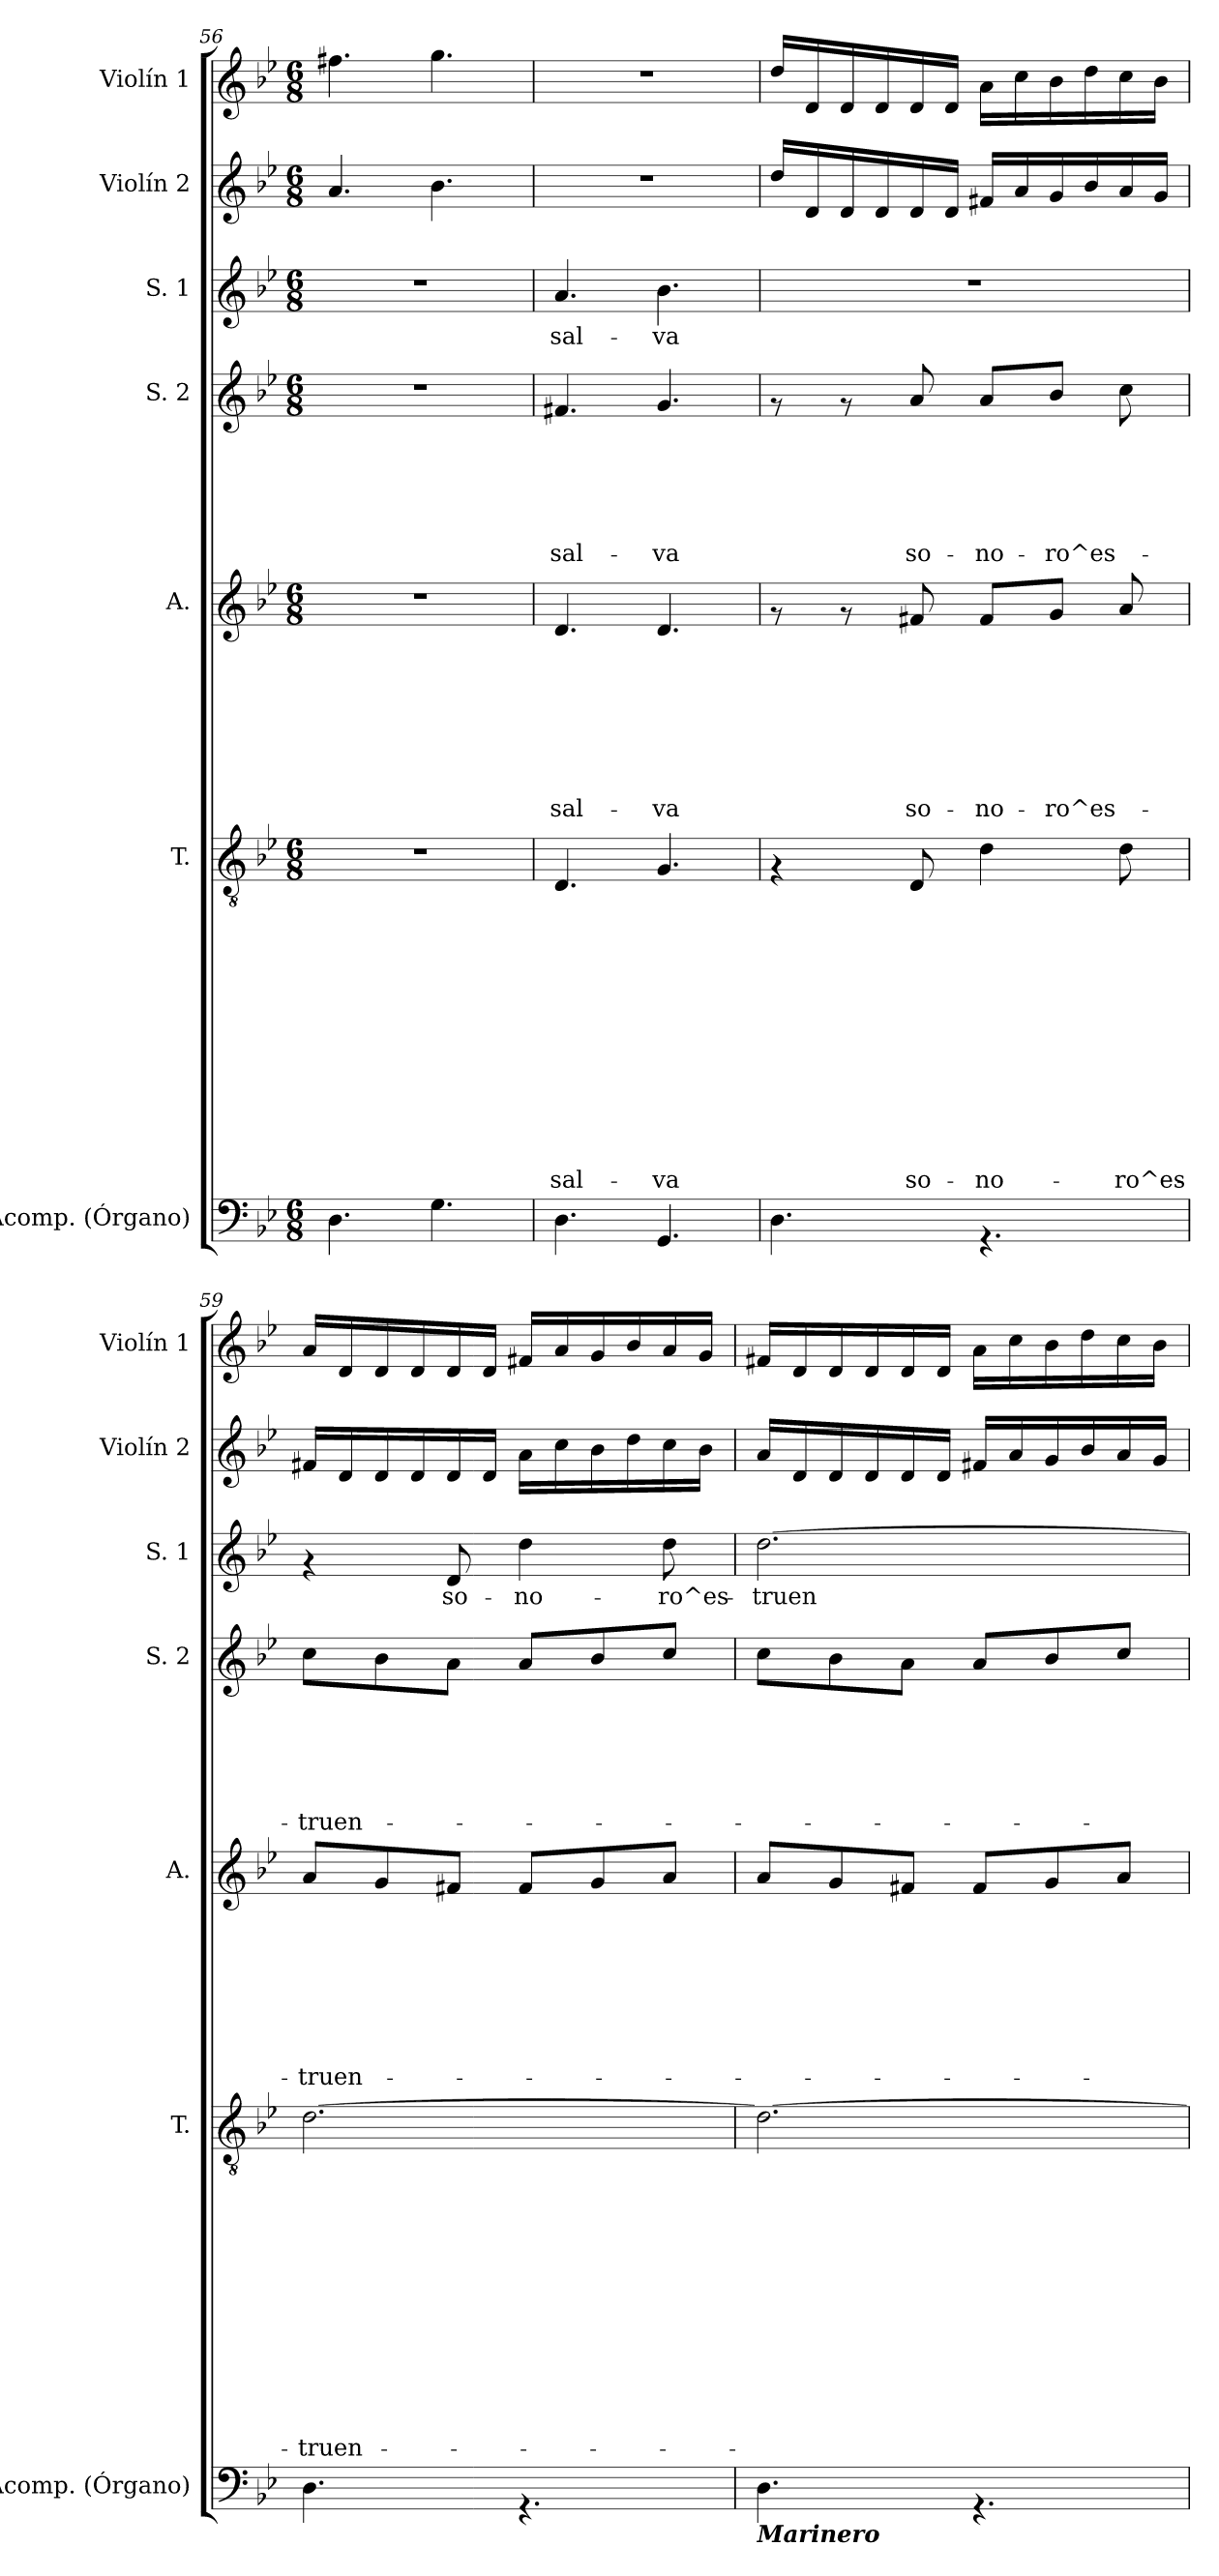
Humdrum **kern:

**kern	**kern	**text	**text	**text	**text	**text	**text	**text	**text	**text	**text	**text	**text	**text	**kern	**text	**text	**text	**text	**text	**text	**text	**text	**kern	**text	**text	**text	**text	**text	**text	**kern	**text	**kern	**kern
*part7	*part6	*part6	*part6	*part6	*part6	*part6	*part6	*part6	*part6	*part6	*part6	*part6	*part6	*part6	*part5	*part5	*part5	*part5	*part5	*part5	*part5	*part5	*part5	*part4	*part4	*part4	*part4	*part4	*part4	*part4	*part3	*part3	*part2	*part1
*staff7	*staff6	*staff6	*staff6	*staff6	*staff6	*staff6	*staff6	*staff6	*staff6	*staff6	*staff6	*staff6	*staff6	*staff6	*staff5	*staff5	*staff5	*staff5	*staff5	*staff5	*staff5	*staff5	*staff5	*staff4	*staff4	*staff4	*staff4	*staff4	*staff4	*staff4	*staff3	*staff3	*staff2	*staff1
*I"Acomp. (Órgano)	*I"T.	*	*	*	*	*	*	*	*	*	*	*	*	*	*I"A.	*	*	*	*	*	*	*	*	*I"S. 2	*	*	*	*	*	*	*I"S. 1	*	*I"Violín 2	*I"Violín 1
*I'Acomp. (Órgano)	*I'T.	*	*	*	*	*	*	*	*	*	*	*	*	*	*I'A.	*	*	*	*	*	*	*	*	*I'S. 2	*	*	*	*	*	*	*I'S. 1	*	*I'Violín 2	*I'Violín 1
*clefF4	*clefGv2	*	*	*	*	*	*	*	*	*	*	*	*	*	*clefG2	*	*	*	*	*	*	*	*	*clefG2	*	*	*	*	*	*	*clefG2	*	*clefG2	*clefG2
*k[b-e-]	*k[b-e-]	*	*	*	*	*	*	*	*	*	*	*	*	*	*k[b-e-]	*	*	*	*	*	*	*	*	*k[b-e-]	*	*	*	*	*	*	*k[b-e-]	*	*k[b-e-]	*k[b-e-]
*B-:	*B-:	*	*	*	*	*	*	*	*	*	*	*	*	*	*B-:	*	*	*	*	*	*	*	*	*B-:	*	*	*	*	*	*	*B-:	*	*B-:	*B-:
*M6/8	*M6/8	*	*	*	*	*	*	*	*	*	*	*	*	*	*M6/8	*	*	*	*	*	*	*	*	*M6/8	*	*	*	*	*	*	*M6/8	*	*M6/8	*M6/8
=56	=56	=56	=56	=56	=56	=56	=56	=56	=56	=56	=56	=56	=56	=56	=56	=56	=56	=56	=56	=56	=56	=56	=56	=56	=56	=56	=56	=56	=56	=56	=56	=56	=56	=56
4.D\	2.r	.	.	.	.	.	.	.	.	.	.	.	.	.	2.r	.	.	.	.	.	.	.	.	2.r	.	.	.	.	.	.	2.r	.	4.a/	4.ff#X\
4.G\	.	.	.	.	.	.	.	.	.	.	.	.	.	.	.	.	.	.	.	.	.	.	.	.	.	.	.	.	.	.	.	.	4.b-\	4.gg\
=57	=57	=57	=57	=57	=57	=57	=57	=57	=57	=57	=57	=57	=57	=57	=57	=57	=57	=57	=57	=57	=57	=57	=57	=57	=57	=57	=57	=57	=57	=57	=57	=57	=57	=57
!	!	!	!	!	!	!	!	!	!	!	!	!	!	!LO:LY:b	!	!	!	!	!	!	!	!	!LO:LY:b	!	!	!	!	!	!	!LO:LY:b	!	!LO:LY:b	!	!
4.D\	4.D/	.	.	.	.	.	.	.	.	.	.	.	.	sal-	4.d/	.	.	.	.	.	.	.	sal-	4.f#X/	.	.	.	.	.	sal-	4.a/	sal-	2.r	2.r
!	!	!	!	!	!	!	!	!	!	!	!	!	!	!LO:LY:b	!	!	!	!	!	!	!	!	!LO:LY:b	!	!	!	!	!	!	!LO:LY:b	!	!LO:LY:b	!	!
4.GG/	4.G/	.	.	.	.	.	.	.	.	.	.	.	.	-va	4.d/	.	.	.	.	.	.	.	-va	4.g/	.	.	.	.	.	-va	4.b-\	-va	.	.
!!LO:PB:g=z
=58	=58	=58	=58	=58	=58	=58	=58	=58	=58	=58	=58	=58	=58	=58	=58	=58	=58	=58	=58	=58	=58	=58	=58	=58	=58	=58	=58	=58	=58	=58	=58	=58	=58	=58
4.D\	4rF	.	.	.	.	.	.	.	.	.	.	.	.	.	8rf	.	.	.	.	.	.	.	.	8rf	.	.	.	.	.	.	2.r	.	16dd/LL	16dd/LL
.	.	.	.	.	.	.	.	.	.	.	.	.	.	.	.	.	.	.	.	.	.	.	.	.	.	.	.	.	.	.	.	.	16d/	16d/
.	.	.	.	.	.	.	.	.	.	.	.	.	.	.	8rf	.	.	.	.	.	.	.	.	8rf	.	.	.	.	.	.	.	.	16d/	16d/
.	.	.	.	.	.	.	.	.	.	.	.	.	.	.	.	.	.	.	.	.	.	.	.	.	.	.	.	.	.	.	.	.	16d/	16d/
!	!	!	!	!	!	!	!	!	!	!	!	!	!	!LO:LY:b	!	!	!	!	!	!	!	!	!LO:LY:b	!	!	!	!	!	!	!LO:LY:b	!	!	!	!
.	8D/	.	.	.	.	.	.	.	.	.	.	.	.	so-	8f#X/	.	.	.	.	.	.	.	so-	8a/	.	.	.	.	.	so-	.	.	16d/	16d/
.	.	.	.	.	.	.	.	.	.	.	.	.	.	.	.	.	.	.	.	.	.	.	.	.	.	.	.	.	.	.	.	.	16d/JJ	16d/JJ
!	!	!	!	!	!	!	!	!	!	!	!	!	!	!LO:LY:b	!	!	!	!	!	!	!	!	!LO:LY:b	!	!	!	!	!	!	!LO:LY:b	!	!	!	!
4.rAA	4d\	.	.	.	.	.	.	.	.	.	.	.	.	-no-	8f#/L	.	.	.	.	.	.	.	-no-	8a/L	.	.	.	.	.	-no-	.	.	16f#X/LL	16a\LL
.	.	.	.	.	.	.	.	.	.	.	.	.	.	.	.	.	.	.	.	.	.	.	.	.	.	.	.	.	.	.	.	.	16a/	16cc\
!	!	!	!	!	!	!	!	!	!	!	!	!	!	!	!	!	!	!	!	!	!	!	!LO:LY:b	!	!	!	!	!	!	!LO:LY:b	!	!	!	!
.	.	.	.	.	.	.	.	.	.	.	.	.	.	.	8g/J	.	.	.	.	.	.	.	-ro^es-	8b-/J	.	.	.	.	.	-ro^es-	.	.	16g/	16b-\
.	.	.	.	.	.	.	.	.	.	.	.	.	.	.	.	.	.	.	.	.	.	.	.	.	.	.	.	.	.	.	.	.	16b-/	16dd\
!	!	!	!	!	!	!	!	!	!	!	!	!	!	!LO:LY:b	!	!	!	!	!	!	!	!	!	!	!	!	!	!	!	!	!	!	!	!
.	8d\	.	.	.	.	.	.	.	.	.	.	.	.	-ro^es-	8a/	.	.	.	.	.	.	.	.	8cc\	.	.	.	.	.	.	.	.	16a/	16cc\
.	.	.	.	.	.	.	.	.	.	.	.	.	.	.	.	.	.	.	.	.	.	.	.	.	.	.	.	.	.	.	.	.	16g/JJ	16b-\JJ
=59	=59	=59	=59	=59	=59	=59	=59	=59	=59	=59	=59	=59	=59	=59	=59	=59	=59	=59	=59	=59	=59	=59	=59	=59	=59	=59	=59	=59	=59	=59	=59	=59	=59	=59
!	!	!	!	!	!	!	!	!	!	!	!	!	!	!LO:LY:b	!	!	!	!	!	!	!	!	!LO:LY:b	!	!	!	!	!	!	!LO:LY:b	!	!	!	!
4.D\	[>2.d\	.	.	.	.	.	.	.	.	.	.	.	.	-truen-	8a/L	.	.	.	.	.	.	.	-truen-	8cc\L	.	.	.	.	.	-truen-	4rf	.	16f#X/LL	16a/LL
.	.	.	.	.	.	.	.	.	.	.	.	.	.	.	.	.	.	.	.	.	.	.	.	.	.	.	.	.	.	.	.	.	16d/	16d/
.	.	.	.	.	.	.	.	.	.	.	.	.	.	.	8g/	.	.	.	.	.	.	.	.	8b-\	.	.	.	.	.	.	.	.	16d/	16d/
.	.	.	.	.	.	.	.	.	.	.	.	.	.	.	.	.	.	.	.	.	.	.	.	.	.	.	.	.	.	.	.	.	16d/	16d/
!	!	!	!	!	!	!	!	!	!	!	!	!	!	!	!	!	!	!	!	!	!	!	!	!	!	!	!	!	!	!	!	!LO:LY:b	!	!
.	.	.	.	.	.	.	.	.	.	.	.	.	.	.	8f#X/J	.	.	.	.	.	.	.	.	8a\J	.	.	.	.	.	.	8d/	so-	16d/	16d/
.	.	.	.	.	.	.	.	.	.	.	.	.	.	.	.	.	.	.	.	.	.	.	.	.	.	.	.	.	.	.	.	.	16d/JJ	16d/JJ
!	!	!	!	!	!	!	!	!	!	!	!	!	!	!	!	!	!	!	!	!	!	!	!	!	!	!	!	!	!	!	!	!LO:LY:b	!	!
4.rAA	.	.	.	.	.	.	.	.	.	.	.	.	.	.	8f#/L	.	.	.	.	.	.	.	.	8a/L	.	.	.	.	.	.	4dd\	-no-	16a\LL	16f#X/LL
.	.	.	.	.	.	.	.	.	.	.	.	.	.	.	.	.	.	.	.	.	.	.	.	.	.	.	.	.	.	.	.	.	16cc\	16a/
.	.	.	.	.	.	.	.	.	.	.	.	.	.	.	8g/	.	.	.	.	.	.	.	.	8b-/	.	.	.	.	.	.	.	.	16b-\	16g/
.	.	.	.	.	.	.	.	.	.	.	.	.	.	.	.	.	.	.	.	.	.	.	.	.	.	.	.	.	.	.	.	.	16dd\	16b-/
!	!	!	!	!	!	!	!	!	!	!	!	!	!	!	!	!	!	!	!	!	!	!	!	!	!	!	!	!	!	!	!	!LO:LY:b	!	!
.	.	.	.	.	.	.	.	.	.	.	.	.	.	.	8a/J	.	.	.	.	.	.	.	.	8cc/J	.	.	.	.	.	.	8dd\	-ro^es-	16cc\	16a/
.	.	.	.	.	.	.	.	.	.	.	.	.	.	.	.	.	.	.	.	.	.	.	.	.	.	.	.	.	.	.	.	.	16b-\JJ	16g/JJ
=60	=60	=60	=60	=60	=60	=60	=60	=60	=60	=60	=60	=60	=60	=60	=60	=60	=60	=60	=60	=60	=60	=60	=60	=60	=60	=60	=60	=60	=60	=60	=60	=60	=60	=60
!LO:TX:b:Bi:t=Marinero	!	!	!	!	!	!	!	!	!	!	!	!	!	!	!	!	!	!	!	!	!	!	!	!	!	!	!	!	!	!	!	!	!	!
!	!	!	!	!	!	!	!	!	!	!	!	!	!	!	!	!	!	!	!	!	!	!	!	!	!	!	!	!	!	!	!	!LO:LY:b	!	!
4.D\	2.d\_	.	.	.	.	.	.	.	.	.	.	.	.	.	8a/L	.	.	.	.	.	.	.	.	8cc\L	.	.	.	.	.	.	[>2.dd\	-truen-	16a/LL	16f#X/LL
.	.	.	.	.	.	.	.	.	.	.	.	.	.	.	.	.	.	.	.	.	.	.	.	.	.	.	.	.	.	.	.	.	16d/	16d/
.	.	.	.	.	.	.	.	.	.	.	.	.	.	.	8g/	.	.	.	.	.	.	.	.	8b-\	.	.	.	.	.	.	.	.	16d/	16d/
.	.	.	.	.	.	.	.	.	.	.	.	.	.	.	.	.	.	.	.	.	.	.	.	.	.	.	.	.	.	.	.	.	16d/	16d/
.	.	.	.	.	.	.	.	.	.	.	.	.	.	.	8f#X/J	.	.	.	.	.	.	.	.	8a\J	.	.	.	.	.	.	.	.	16d/	16d/
.	.	.	.	.	.	.	.	.	.	.	.	.	.	.	.	.	.	.	.	.	.	.	.	.	.	.	.	.	.	.	.	.	16d/JJ	16d/JJ
4.rAA	.	.	.	.	.	.	.	.	.	.	.	.	.	.	8f#/L	.	.	.	.	.	.	.	.	8a/L	.	.	.	.	.	.	.	.	16f#X/LL	16a\LL
.	.	.	.	.	.	.	.	.	.	.	.	.	.	.	.	.	.	.	.	.	.	.	.	.	.	.	.	.	.	.	.	.	16a/	16cc\
.	.	.	.	.	.	.	.	.	.	.	.	.	.	.	8g/	.	.	.	.	.	.	.	.	8b-/	.	.	.	.	.	.	.	.	16g/	16b-\
.	.	.	.	.	.	.	.	.	.	.	.	.	.	.	.	.	.	.	.	.	.	.	.	.	.	.	.	.	.	.	.	.	16b-/	16dd\
.	.	.	.	.	.	.	.	.	.	.	.	.	.	.	8a/J	.	.	.	.	.	.	.	.	8cc/J	.	.	.	.	.	.	.	.	16a/	16cc\
.	.	.	.	.	.	.	.	.	.	.	.	.	.	.	.	.	.	.	.	.	.	.	.	.	.	.	.	.	.	.	.	.	16g/JJ	16b-\JJ
=	=	=	=	=	=	=	=	=	=	=	=	=	=	=	=	=	=	=	=	=	=	=	=	=	=	=	=	=	=	=	=	=	=	=
*-	*-	*-	*-	*-	*-	*-	*-	*-	*-	*-	*-	*-	*-	*-	*-	*-	*-	*-	*-	*-	*-	*-	*-	*-	*-	*-	*-	*-	*-	*-	*-	*-	*-	*-
